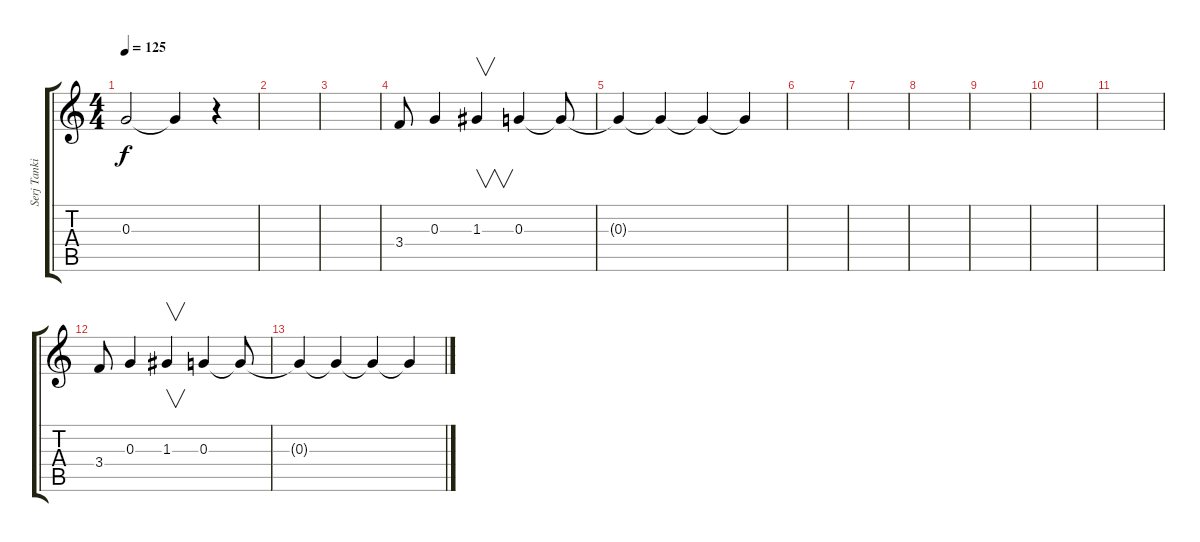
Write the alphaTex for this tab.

\track ("Serj Tankian:Voice" "Serj Tanki") {instrument electricbasspick}
\staff {score tabs}
\tuning (E4 B3 G3 D3 A2 E2) {hide}
\ts (4 4)
\tempo 125
\clef g2
\ks c
0.3{t}.2{dy f} 0.3{t}.4 r.4 |
|
|
3.4.8 0.3.4 1.3.4{v} 0.3.4 0.3{t}.8 |
0.3{t}.4 0.3{t}.4 0.3{t}.4 0.3{t}.4 |
|
|
|
|
|
|
3.4.8 0.3.4 1.3.4{v} 0.3.4 0.3{t}.8 |
0.3{t}.4 0.3{t}.4 0.3{t}.4 0.3{t}.4
